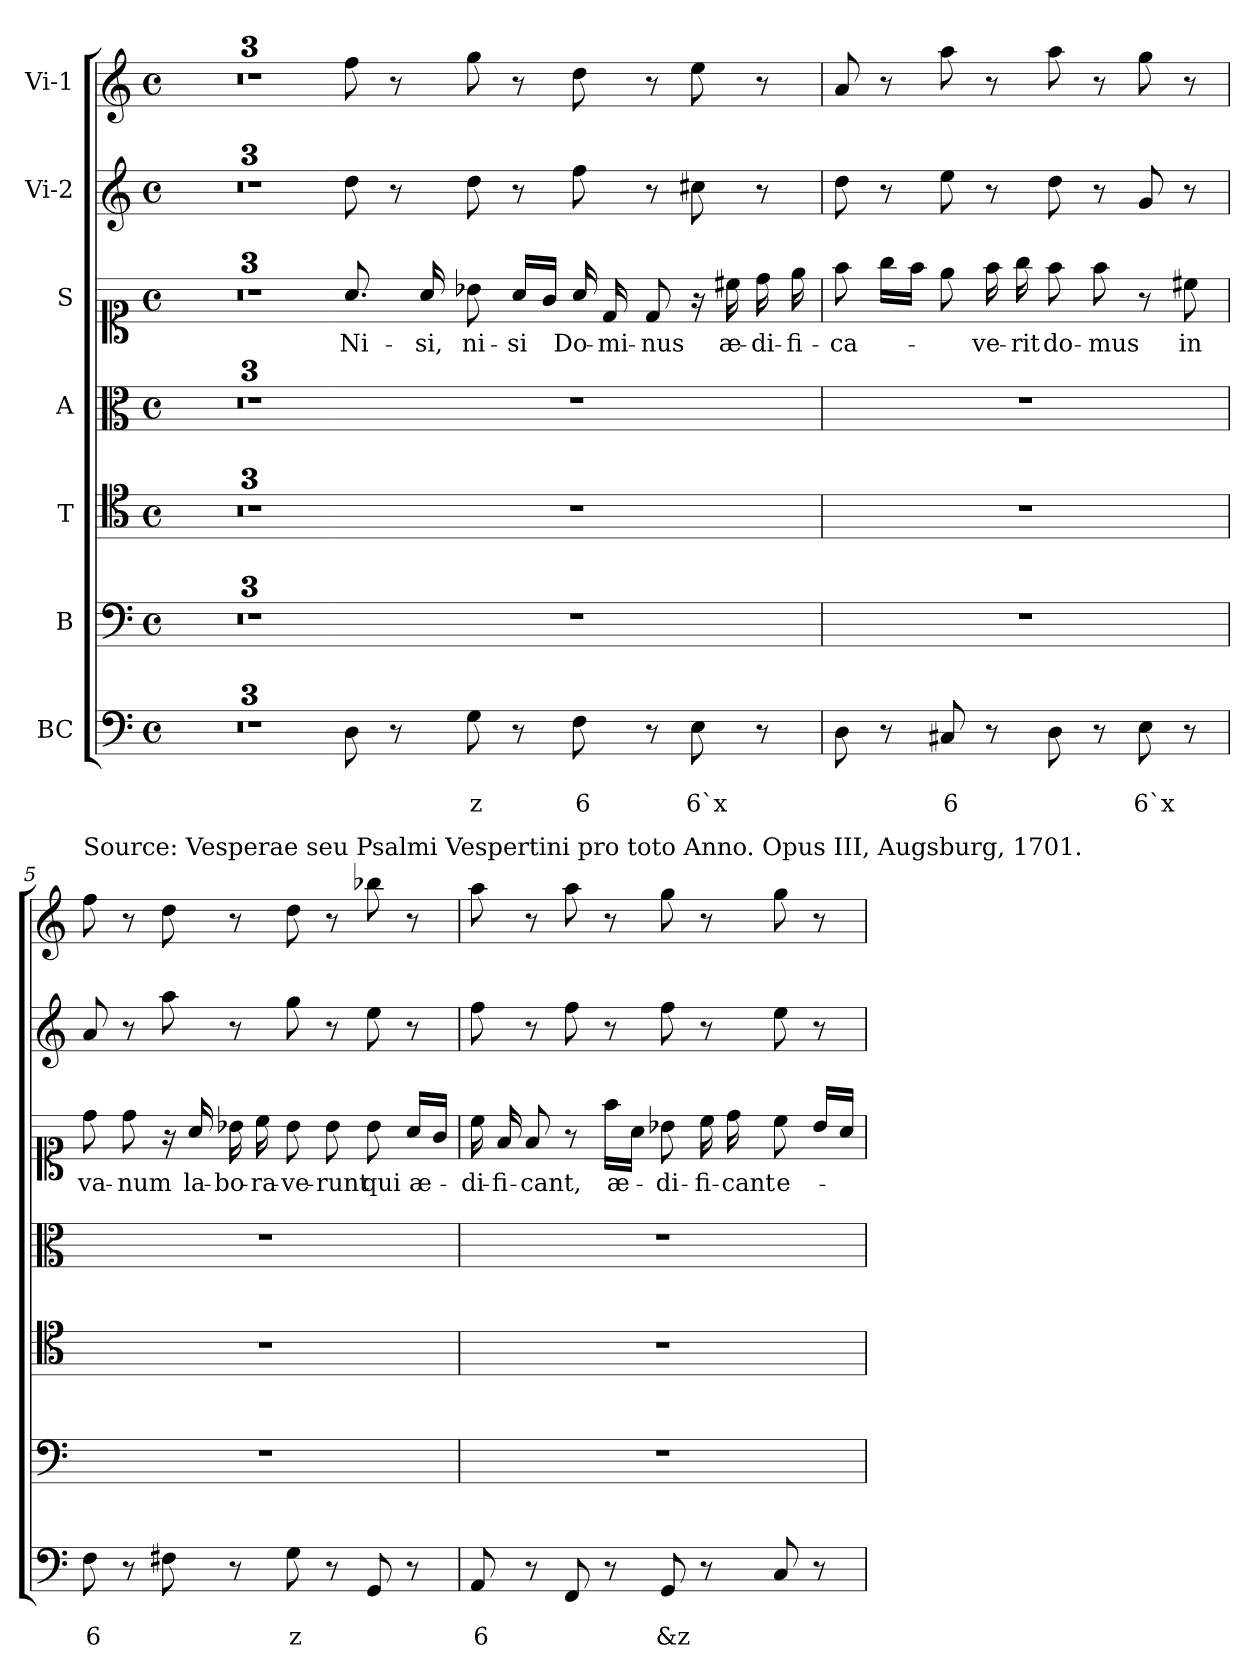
**kern	**text	**text	**kern	**kern	**kern	**kern	**text	**kern	**kern
*part7	*part7	*part7	*part6	*part5	*part4	*part3	*part3	*part2	*part1
*staff7	*staff7	*staff7	*staff6	*staff5	*staff4	*staff3	*staff3	*staff2	*staff1
*I"BC	*	*	*I"B	*I"T	*I"A	*I"S	*	*I"Vi-2	*I"Vi-1
*clefF4	*	*	*clefF4	*clefC4	*clefC3	*clefC1	*	*clefG2	*clefG2
*k[]	*	*	*k[]	*k[]	*k[]	*k[]	*	*k[]	*k[]
*C:	*	*	*C:	*C:	*C:	*C:	*	*C:	*C:
*M4/4	*	*	*M4/4	*M4/4	*M4/4	*M4/4	*	*M4/4	*M4/4
*met(c)	*	*	*met(c)	*met(c)	*met(c)	*met(c)	*	*met(c)	*met(c)
=1	=1	=1	=1	=1	=1	=1	=1	=1	=1
1r	.	.	1r	1r	1r	1r	.	1r	1r
=2	=2	=2	=2	=2	=2	=2	=2	=2	=2
1r	.	.	1r	1r	1r	1r	.	1r	1r
=3	=3	=3	=3	=3	=3	=3	=3	=3	=3
*	*	*	*	*clefGv2	*clefG2	*clefG2	*	*	*
1r	.	.	1r	1r	1r	1r	.	1r	1r
=3X1-	=3X1-	=3X1-	=3X1-	=3X1-	=3X1-	=3X1-	=3X1-	=3X1-	=3X1-
!	!	!	!	!	!	!	!LO:LY:b	!	!
8D\	.	.	1r	1r	1r	8.a/	Ni-	8dd\	8ff\
8r	.	.	.	.	.	.	.	8r	8r
!	!	!	!	!	!	!	!LO:LY:b	!	!
.	.	.	.	.	.	16a/	-si,	.	.
!	!	!LO:LY:b	!	!	!	!	!LO:LY:b	!	!
8G\	.	z	.	.	.	8b-X\	ni-	8dd\	8gg\
!	!	!	!	!	!	!	!LO:LY:b	!	!
8r	.	.	.	.	.	16a/LL	-si	8r	8r
.	.	.	.	.	.	16g/JJ	.	.	.
!	!	!LO:LY:b	!	!	!	!	!LO:LY:b	!	!
8F\	.	6	.	.	.	16a/	Do-	8ff\	8dd\
!	!	!	!	!	!	!	!LO:LY:b	!	!
.	.	.	.	.	.	16d/	-mi-	.	.
!	!	!	!	!	!	!	!LO:LY:b	!	!
8r	.	.	.	.	.	8d/	-nus	8r	8r
!	!	!LO:LY:b	!	!	!	!	!	!	!
8E\	.	6`x	.	.	.	16r	.	8cc#X\	8ee\
!	!	!	!	!	!	!	!LO:LY:b	!	!
.	.	.	.	.	.	16cc#X\	æ-	.	.
!	!	!	!	!	!	!	!LO:LY:b	!	!
8r	.	.	.	.	.	16dd\	-di-	8r	8r
!	!	!	!	!	!	!	!LO:LY:b	!	!
.	.	.	.	.	.	16ee\	-fi-	.	.
=4	=4	=4	=4	=4	=4	=4	=4	=4	=4
!	!	!	!	!	!	!	!LO:LY:b	!	!
8D\	.	.	1r	1r	1r	8ff\	-ca-	8dd\	8a/
8r	.	.	.	.	.	16gg\LL	.	8r	8r
.	.	.	.	.	.	16ff\JJ	.	.	.
!	!	!LO:LY:b	!	!	!	!	!	!	!
8C#X/	.	6	.	.	.	8ee\	.	8ee\	8aa\
!	!	!	!	!	!	!	!LO:LY:b	!	!
8r	.	.	.	.	.	16ff\	-ve-	8r	8r
!	!	!	!	!	!	!	!LO:LY:b	!	!
.	.	.	.	.	.	16gg\	-rit	.	.
!	!	!	!	!	!	!	!LO:LY:b	!	!
8D\	.	.	.	.	.	8ff\	do-	8dd\	8aa\
!	!	!	!	!	!	!	!LO:LY:b	!	!
8r	.	.	.	.	.	8ff\	-mus	8r	8r
!	!	!LO:LY:b	!	!	!	!	!	!	!
8E\	.	6`x	.	.	.	8r	.	8g/	8gg\
!	!	!	!	!	!	!	!LO:LY:b	!	!
8r	.	.	.	.	.	8cc#X\	in	8r	8r
!!LO:LB:g=z
=5	=5	=5	=5	=5	=5	=5	=5	=5	=5
!	!	!	!	!	!	!	!	!	!LO:TX:a:t=Source&colon; Vesperae seu Psalmi Vespertini pro toto Anno. Opus III, Augsburg, 1701.
!	!	!LO:LY:b	!	!	!	!	!LO:LY:b	!	!
8F\	.	6	1r	1r	1r	8dd\	va-	8a/	8ff\
!	!	!	!	!	!	!	!LO:LY:b	!	!
8r	.	.	.	.	.	8dd\	-num	8r	8r
8F#X\	.	.	.	.	.	16r	.	8aa\	8dd\
!	!	!	!	!	!	!	!LO:LY:b	!	!
.	.	.	.	.	.	16a/	la-	.	.
!	!	!	!	!	!	!	!LO:LY:b	!	!
8r	.	.	.	.	.	16b-X\	-bo-	8r	8r
!	!	!	!	!	!	!	!LO:LY:b	!	!
.	.	.	.	.	.	16cc\	-ra-	.	.
!	!	!LO:LY:b	!	!	!	!	!LO:LY:b	!	!
8G\	.	z	.	.	.	8b-\	-ve-	8gg\	8dd\
!	!	!	!	!	!	!	!LO:LY:b	!	!
8r	.	.	.	.	.	8b-\	-runt	8r	8r
!	!	!	!	!	!	!	!LO:LY:b	!	!
8GG/	.	.	.	.	.	8b-\	qui	8ee\	8bb-X\
!	!	!	!	!	!	!	!LO:LY:b	!	!
8r	.	.	.	.	.	16a/LL	æ-	8r	8r
.	.	.	.	.	.	16g/JJ	.	.	.
=6	=6	=6	=6	=6	=6	=6	=6	=6	=6
!	!	!LO:LY:b	!	!	!	!	!LO:LY:b	!	!
8AA/	.	6	1r	1r	1r	16cc\	-di-	8ff\	8aa\
!	!	!	!	!	!	!	!LO:LY:b	!	!
.	.	.	.	.	.	16f/	-fi-	.	.
!	!	!	!	!	!	!	!LO:LY:b	!	!
8r	.	.	.	.	.	8f/	-cant,	8r	8r
8FF/	.	.	.	.	.	8r	.	8ff\	8aa\
!	!	!	!	!	!	!	!LO:LY:b	!	!
8r	.	.	.	.	.	16ff\LL	æ-	8r	8r
.	.	.	.	.	.	16a\JJ	.	.	.
!	!	!LO:LY:b	!	!	!	!	!LO:LY:b	!	!
8GG/	.	&z	.	.	.	8b-X\	-di-	8ff\	8gg\
!	!	!	!	!	!	!	!LO:LY:b	!	!
8r	.	.	.	.	.	16cc\	-fi-	8r	8r
!	!	!	!	!	!	!	!LO:LY:b	!	!
.	.	.	.	.	.	16dd\	-cant	.	.
!	!	!	!	!	!	!	!LO:LY:b	!	!
8C/	.	.	.	.	.	8cc\	e-	8ee\	8gg\
8r	.	.	.	.	.	16b-/LL	.	8r	8r
.	.	.	.	.	.	16a/JJ	.	.	.
=	=	=	=	=	=	=	=	=	=
*-	*-	*-	*-	*-	*-	*-	*-	*-	*-
